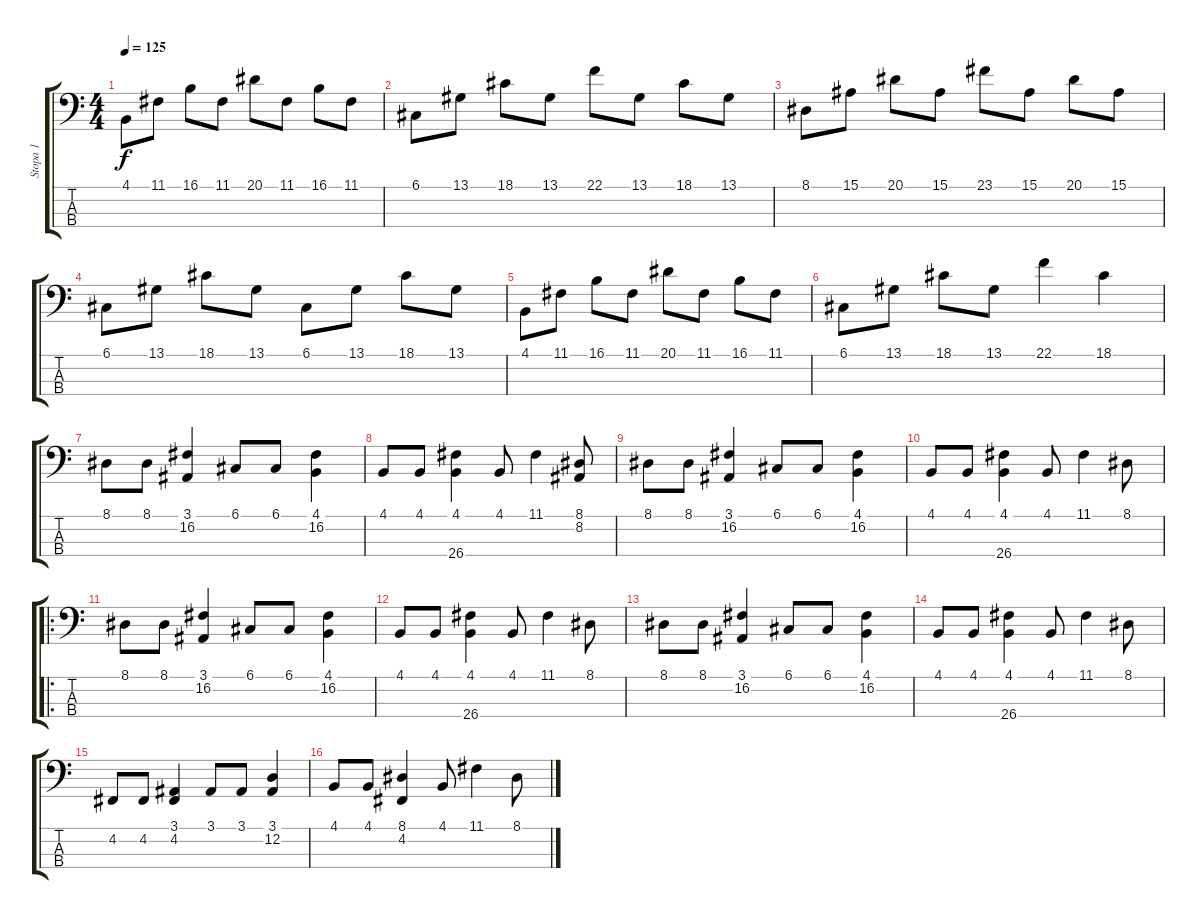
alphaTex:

\track ("Stopa 1" "Stopa 1") {instrument brightacousticpiano}
\staff {score tabs}
\tuning (G2 D2 A1 E1) {hide}
\ts (4 4)
\tempo 125
\clef f4
\ks c
4.1.8{dy f} 11.1.8 16.1.8 11.1.8 20.1.8 11.1.8 16.1.8 11.1.8 |
6.1.8 13.1.8 18.1.8 13.1.8 22.1.8 13.1.8 18.1.8 13.1.8 |
8.1.8 15.1.8 20.1.8 15.1.8 23.1.8 15.1.8 20.1.8 15.1.8 |
6.1.8 13.1.8 18.1.8 13.1.8 6.1.8 13.1.8 18.1.8 13.1.8 |
4.1.8 11.1.8 16.1.8 11.1.8 20.1.8 11.1.8 16.1.8 11.1.8 |
6.1.8 13.1.8 18.1.8 13.1.8 22.1.4 18.1.4 |
8.1.8 8.1.8 (3.1 16.2).4 6.1.8 6.1.8 (4.1 16.2).4 |
4.1.8 4.1.8 (4.1 26.4).4 4.1.8 11.1.4 (8.1 8.2).8 |
8.1.8 8.1.8 (3.1 16.2).4 6.1.8 6.1.8 (4.1 16.2).4 |
4.1.8 4.1.8 (4.1 26.4).4 4.1.8 11.1.4 8.1.8 |
\ro
8.1.8 8.1.8 (3.1 16.2).4 6.1.8 6.1.8 (4.1 16.2).4 |
4.1.8 4.1.8 (4.1 26.4).4 4.1.8 11.1.4 8.1.8 |
8.1.8 8.1.8 (3.1 16.2).4 6.1.8 6.1.8 (4.1 16.2).4 |
4.1.8 4.1.8 (4.1 26.4).4 4.1.8 11.1.4 8.1.8 |
4.2.8 4.2.8 (3.1 4.2).4 3.1.8 3.1.8 (3.1 12.2).4 |
4.1.8 4.1.8 (8.1 4.2).4 4.1.8 11.1.4 8.1.8
